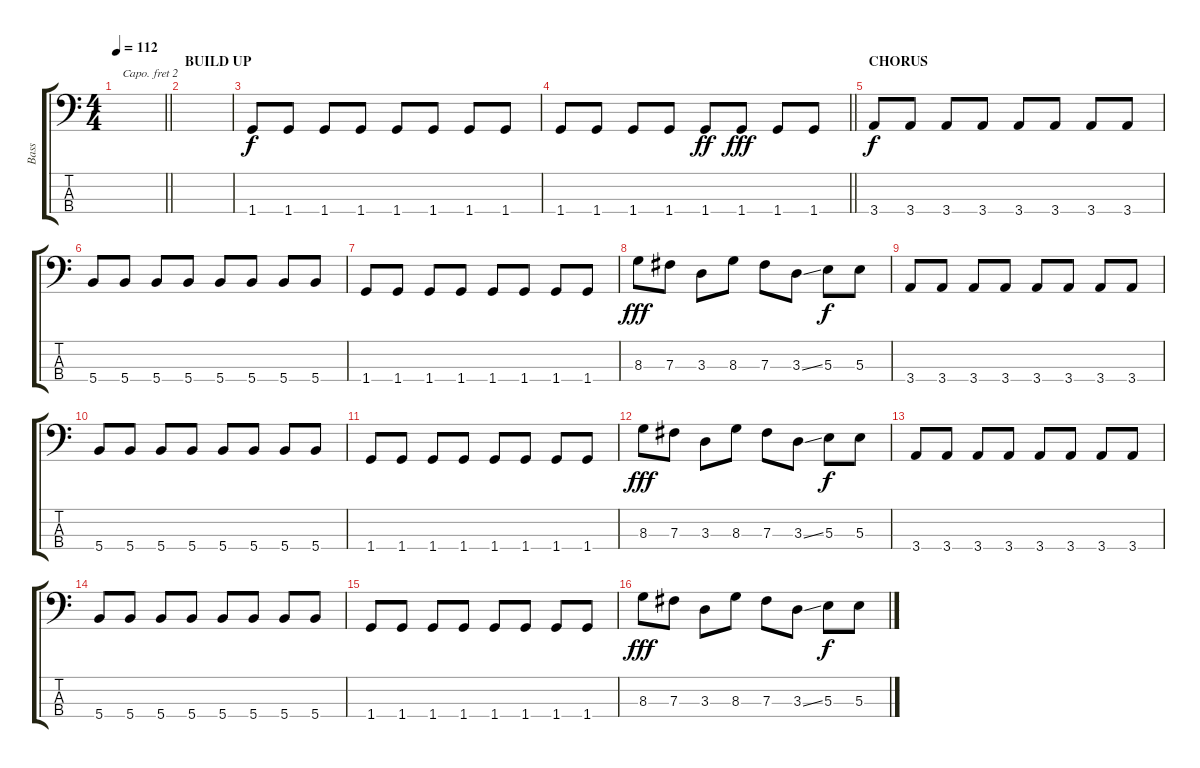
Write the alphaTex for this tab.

\track ("Bass" "Bass") {instrument synthbass2}
\staff {score tabs}
\capo 2
\tuning (G2 D2 A1 E1) {hide}
\ts (4 4)
\tempo 112
\clef f4
\barLineRight lightlight
\ks c
|
\section ("" "BUILD UP")
|
1.4.8 1.4.8 1.4.8 1.4.8 1.4.8 1.4.8 1.4.8 1.4.8 |
\barLineRight lightlight
1.4.8 1.4.8 1.4.8 1.4.8 1.4.8{dy ff} 1.4.8{dy fff} 1.4.8 1.4.8 |
\section ("" "CHORUS")
3.4.8{dy f} 3.4.8 3.4.8 3.4.8 3.4.8 3.4.8 3.4.8 3.4.8 |
5.4.8 5.4.8 5.4.8 5.4.8 5.4.8 5.4.8 5.4.8 5.4.8 |
1.4.8 1.4.8 1.4.8 1.4.8 1.4.8 1.4.8 1.4.8 1.4.8 |
8.3.8{dy fff} 7.3.8 3.3.8 8.3.8 7.3.8 3.3{ss}.8 5.3.8{dy f} 5.3.8 |
3.4.8 3.4.8 3.4.8 3.4.8 3.4.8 3.4.8 3.4.8 3.4.8 |
5.4.8 5.4.8 5.4.8 5.4.8 5.4.8 5.4.8 5.4.8 5.4.8 |
1.4.8 1.4.8 1.4.8 1.4.8 1.4.8 1.4.8 1.4.8 1.4.8 |
8.3.8{dy fff} 7.3.8 3.3.8 8.3.8 7.3.8 3.3{ss}.8 5.3.8{dy f} 5.3.8 |
3.4.8 3.4.8 3.4.8 3.4.8 3.4.8 3.4.8 3.4.8 3.4.8 |
5.4.8 5.4.8 5.4.8 5.4.8 5.4.8 5.4.8 5.4.8 5.4.8 |
1.4.8 1.4.8 1.4.8 1.4.8 1.4.8 1.4.8 1.4.8 1.4.8 |
8.3.8{dy fff} 7.3.8 3.3.8 8.3.8 7.3.8 3.3{ss}.8 5.3.8{dy f} 5.3.8
